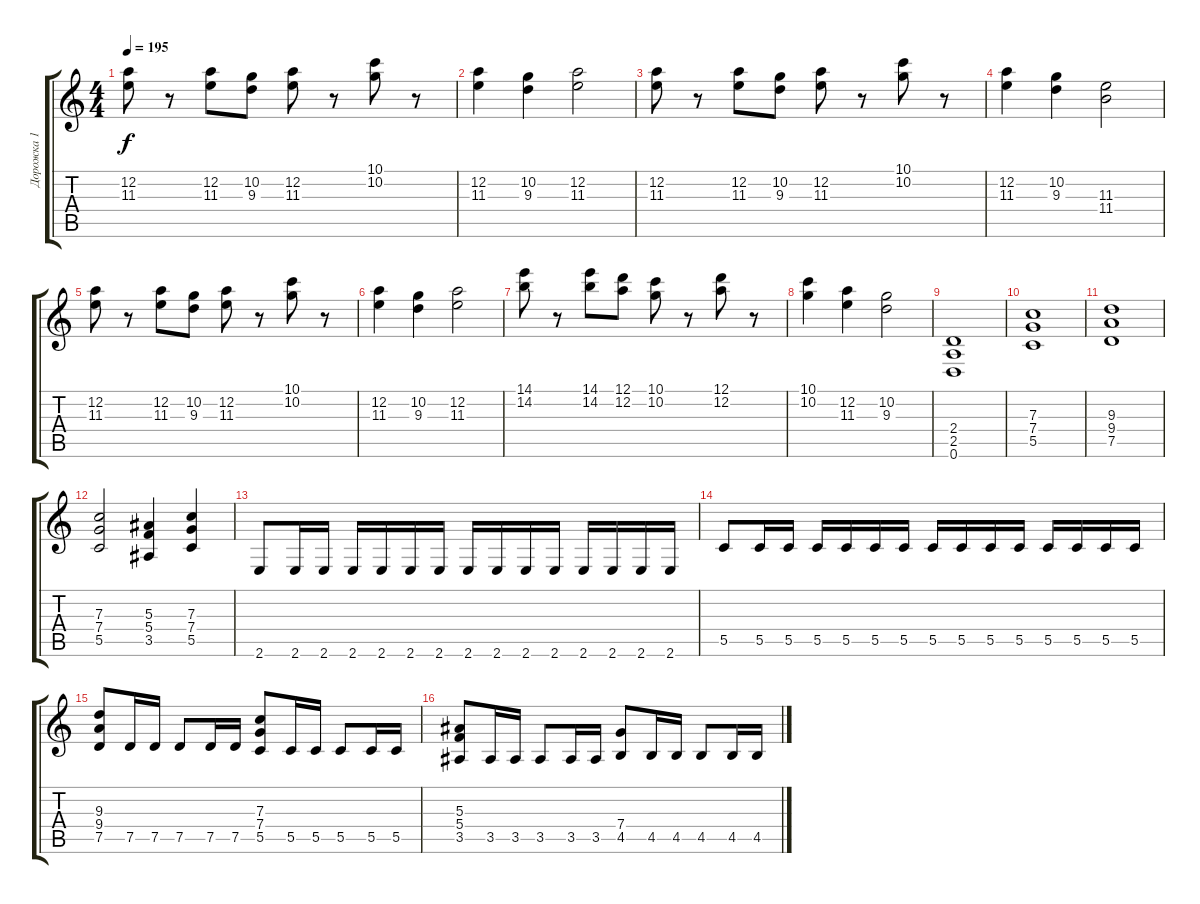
\track ("Дорожка 1" "Дорожка 1") {instrument distortionguitar}
\staff {score tabs}
\tuning (D4 A3 F3 C3 G2 D2) {hide}
\ts (4 4)
\tempo 195
\clef g2
\ks c
(12.2 11.3).8{dy f instrument shamisen} r.8 (12.2 11.3).8 (10.2 9.3).8 (12.2 11.3).8 r.8 (10.1 10.2).8 r.8 |
(12.2 11.3).4 (10.2 9.3).4 (12.2 11.3).2 |
(12.2 11.3).8{instrument shamisen} r.8 (12.2 11.3).8 (10.2 9.3).8 (12.2 11.3).8 r.8 (10.1 10.2).8 r.8 |
(12.2 11.3).4 (10.2 9.3).4 (11.3 11.4).2 |
(12.2 11.3).8{instrument shamisen} r.8 (12.2 11.3).8 (10.2 9.3).8 (12.2 11.3).8 r.8 (10.1 10.2).8 r.8 |
(12.2 11.3).4 (10.2 9.3).4 (12.2 11.3).2 |
(14.1 14.2).8 r.8 (14.1 14.2).8 (12.1 12.2).8 (10.1 10.2).8 r.8 (12.1 12.2).8 r.8 |
(10.1 10.2).4 (12.2 11.3).4 (10.2 9.3).2 |
(2.4 2.5 0.6).1{instrument distortionguitar} |
(7.3 7.4 5.5).1 |
(9.3 9.4 7.5).1 |
(7.3 7.4 5.5).2 (5.3 5.4 3.5).4 (7.3 7.4 5.5).4 |
2.6.8 2.6.16 2.6.16 2.6.16 2.6.16 2.6.16 2.6.16 2.6.16 2.6.16 2.6.16 2.6.16 2.6.16 2.6.16 2.6.16 2.6.16 |
5.5.8 5.5.16 5.5.16 5.5.16 5.5.16 5.5.16 5.5.16 5.5.16 5.5.16 5.5.16 5.5.16 5.5.16 5.5.16 5.5.16 5.5.16 |
(9.3 9.4 7.5).8 7.5.16 7.5.16 7.5.8 7.5.16 7.5.16 (7.3 7.4 5.5).8 5.5.16 5.5.16 5.5.8 5.5.16 5.5.16 |
(5.3 5.4 3.5).8 3.5.16 3.5.16 3.5.8 3.5.16 3.5.16 (7.4 4.5).8 4.5.16 4.5.16 4.5.8 4.5.16 4.5.16
